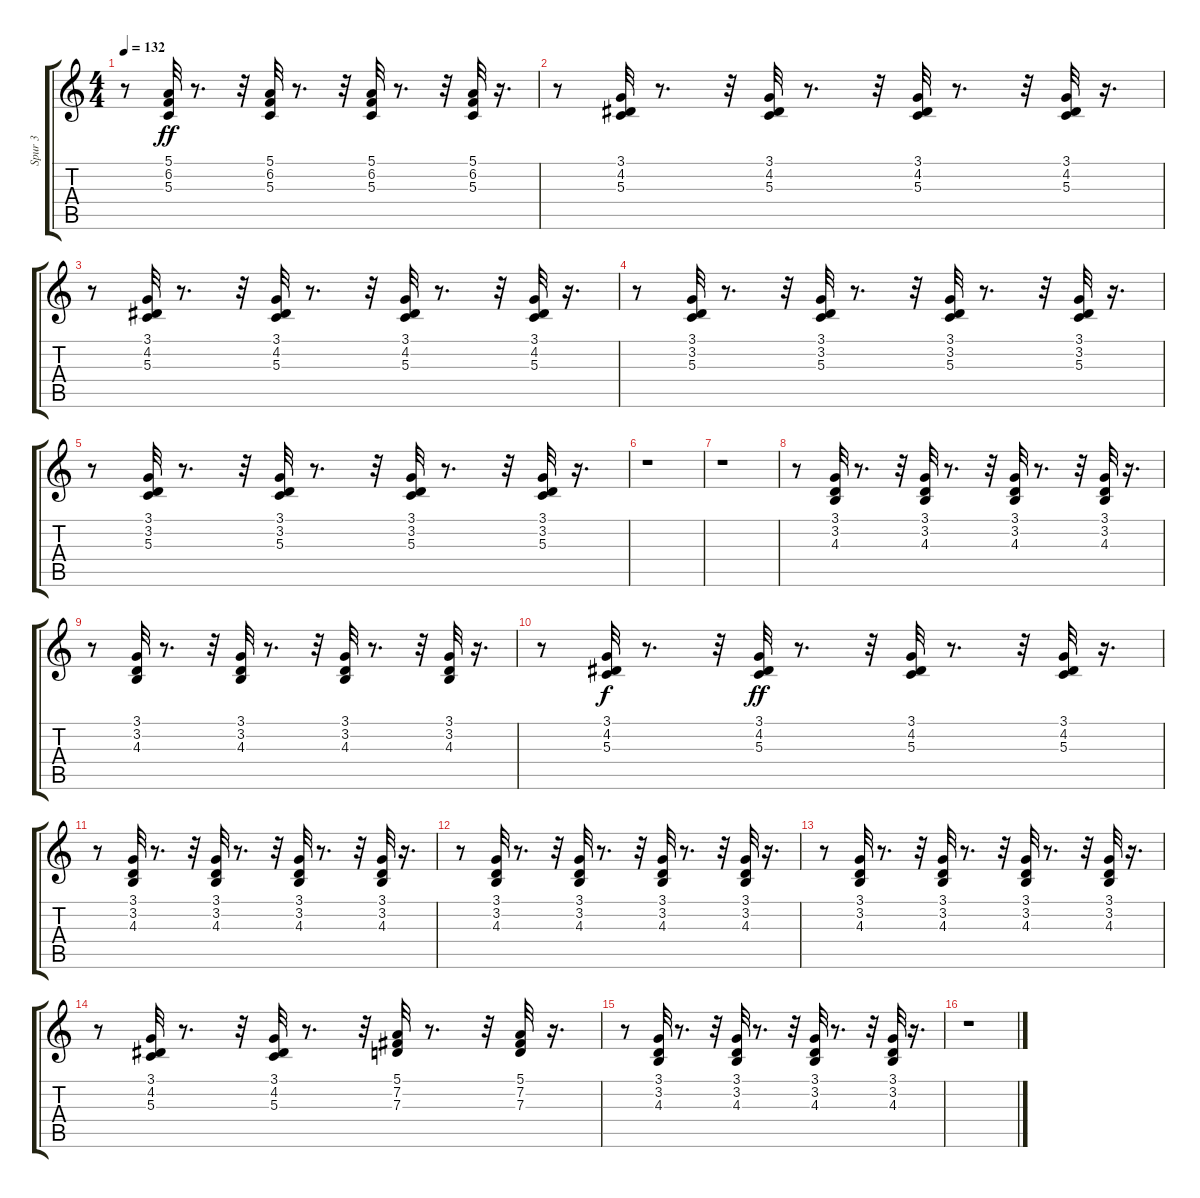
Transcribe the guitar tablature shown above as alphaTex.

\track ("Spur 3" "Spur 3") {instrument electricgrandpiano}
\staff {score tabs}
\tuning (E4 B3 G3 D3 A2 E2) {hide}
\ts (4 4)
\tempo 132
\clef g2
\ks c
r.8{dy ff} (5.1 6.2 5.3).32 r.8{d} r.32 (5.1 6.2 5.3).32 r.8{d} r.32 (5.1 6.2 5.3).32 r.8{d} r.32 (5.1 6.2 5.3).32 r.16{d} |
r.8 (3.1 4.2 5.3).32 r.8{d} r.32 (3.1 4.2 5.3).32 r.8{d} r.32 (3.1 4.2 5.3).32 r.8{d} r.32 (3.1 4.2 5.3).32 r.16{d} |
r.8 (3.1 4.2 5.3).32 r.8{d} r.32 (3.1 4.2 5.3).32 r.8{d} r.32 (3.1 4.2 5.3).32 r.8{d} r.32 (3.1 4.2 5.3).32 r.16{d} |
r.8 (3.1 3.2 5.3).32 r.8{d} r.32 (3.1 3.2 5.3).32 r.8{d} r.32 (3.1 3.2 5.3).32 r.8{d} r.32 (3.1 3.2 5.3).32 r.16{d} |
r.8 (3.1 3.2 5.3).32 r.8{d} r.32 (3.1 3.2 5.3).32 r.8{d} r.32 (3.1 3.2 5.3).32 r.8{d} r.32 (3.1 3.2 5.3).32 r.16{d} |
r.1 |
r.1 |
r.8 (3.1 3.2 4.3).32 r.8{d} r.32 (3.1 3.2 4.3).32 r.8{d} r.32 (3.1 3.2 4.3).32 r.8{d} r.32 (3.1 3.2 4.3).32 r.16{d} |
r.8 (3.1 3.2 4.3).32 r.8{d} r.32 (3.1 3.2 4.3).32 r.8{d} r.32 (3.1 3.2 4.3).32 r.8{d} r.32 (3.1 3.2 4.3).32 r.16{d} |
r.8 (3.1 4.2 5.3).32{dy f} r.8{d} r.32 (3.1 4.2 5.3).32{dy ff} r.8{d} r.32 (3.1 4.2 5.3).32 r.8{d} r.32 (3.1 4.2 5.3).32 r.16{d} |
r.8 (3.1 3.2 4.3).32 r.8{d} r.32 (3.1 3.2 4.3).32 r.8{d} r.32 (3.1 3.2 4.3).32 r.8{d} r.32 (3.1 3.2 4.3).32 r.16{d} |
r.8 (3.1 3.2 4.3).32 r.8{d} r.32 (3.1 3.2 4.3).32 r.8{d} r.32 (3.1 3.2 4.3).32 r.8{d} r.32 (3.1 3.2 4.3).32 r.16{d} |
r.8 (3.1 3.2 4.3).32 r.8{d} r.32 (3.1 3.2 4.3).32 r.8{d} r.32 (3.1 3.2 4.3).32 r.8{d} r.32 (3.1 3.2 4.3).32 r.16{d} |
r.8 (3.1 4.2 5.3).32 r.8{d} r.32 (3.1 4.2 5.3).32 r.8{d} r.32 (5.1 7.2 7.3).32 r.8{d} r.32 (5.1 7.2 7.3).32 r.16{d} |
r.8 (3.1 3.2 4.3).32 r.8{d} r.32 (3.1 3.2 4.3).32 r.8{d} r.32 (3.1 3.2 4.3).32 r.8{d} r.32 (3.1 3.2 4.3).32 r.16{d} |
r.1
